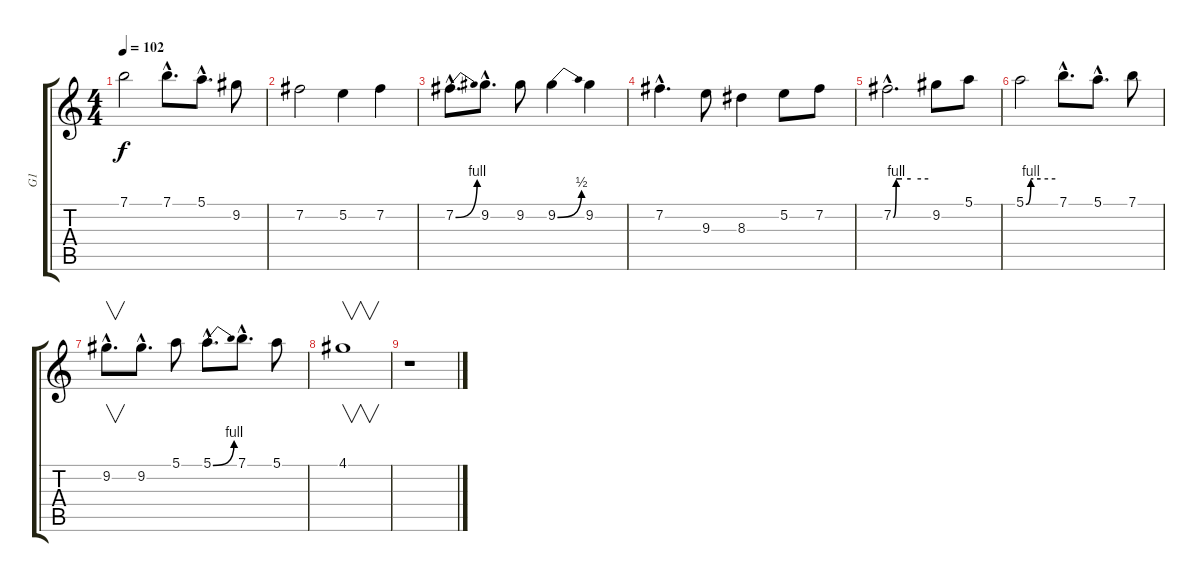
\track ("G1" "G1") {instrument distortionguitar}
\staff {score tabs}
\tuning (E4 B3 G3 D3 A2 E2) {hide}
\ts (4 4)
\section ("" "")
\tempo 102
\clef g2
\ks c
7.1.2{dy f} 7.1{hac}.8{d} 5.1{hac}.8{d} 9.2.8 |
7.2.2 5.2.4 7.2.4 |
7.2{be (bend 0 0 60 4) hac}.8{d} 9.2{hac}.8{d} 9.2.8 9.2{be (bend 0 0 60 2)}.4 9.2.4 |
7.2{hac}.4{d} 9.3.8 8.3.4 5.2.8 7.2.8 |
7.2{be (custom 0 0 5 4 15 4 30 4 60 4) hac}.2{d} 9.2.8 5.1.8 |
5.1{be (custom 0 0 10 4 15 4 30 4 60 4)}.2 7.1{hac}.8{d} 5.1{hac}.8{d} 7.1.8 |
9.2{hac}.8{v d} 9.2{hac}.8{d} 5.1.8 5.1{be (bend 0 0 60 4) hac}.8{d} 7.1{hac}.8{d} 5.1.8 |
4.1.1{v} |
r.1
